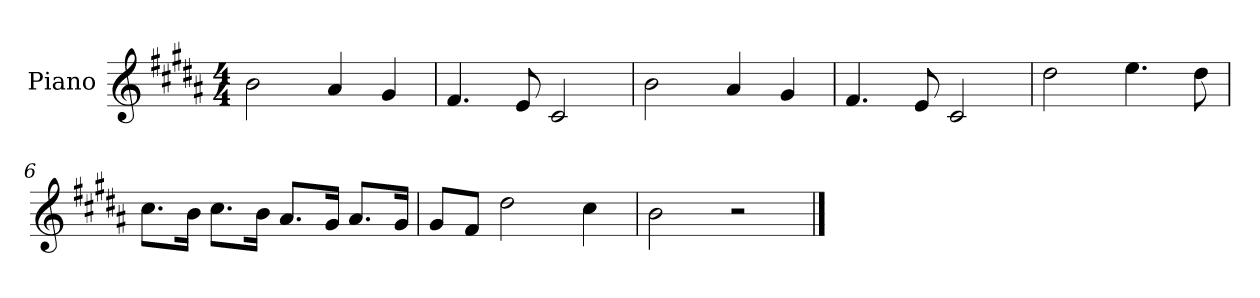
**kern
*part1
*staff1
*I"Piano
*I'Pno
*clefG2
*k[f#c#g#d#a#]
*B:
*M4/4
=1
2b\
4a#/
4g#/
=2
4.f#/
8e/
2c#/
=3
2b\
4a#/
4g#/
=4
4.f#/
8e/
2c#/
=5
2dd#\
4.ee\
8dd#\
=6
8.cc#\L
16b\Jk
8.cc#\L
16b\Jk
8.a#/L
16g#/Jk
8.a#/L
16g#/Jk
=7
8g#/L
8f#/J
2dd#\
4cc#\
=8
2b\
2r
==
*-
